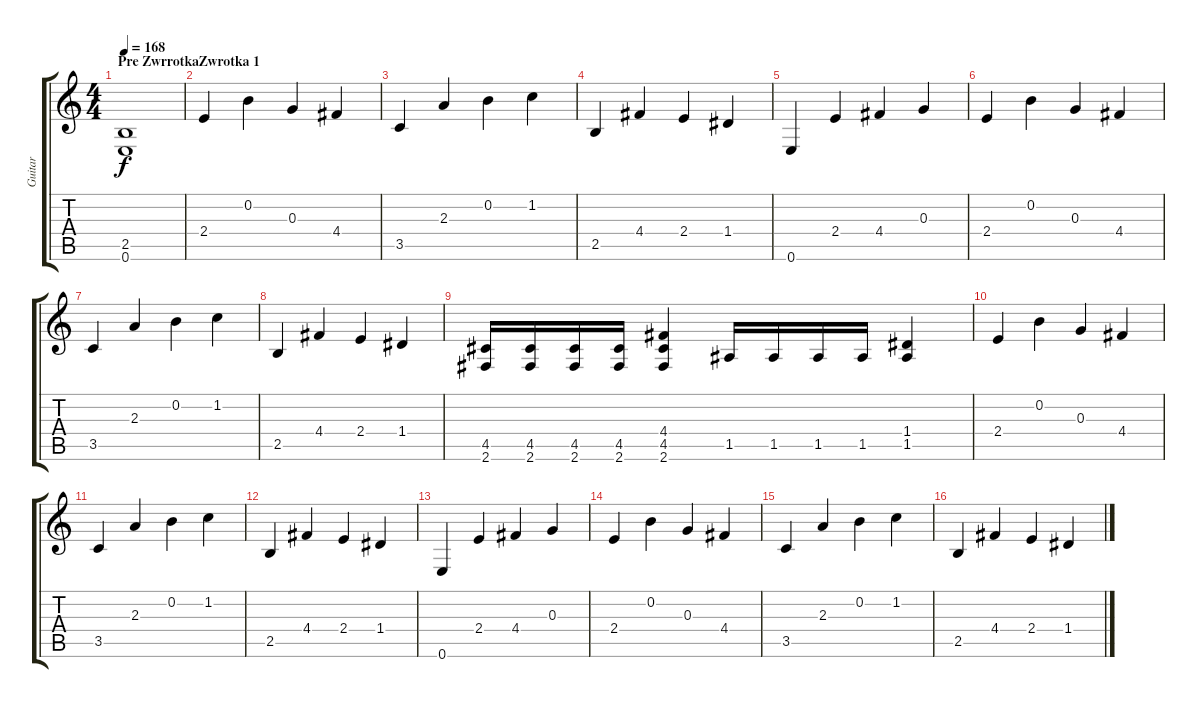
\track ("Guitar " "Guitar ") {instrument overdrivenguitar}
\staff {score tabs}
\tuning (E4 B3 G3 D3 A2 E2) {hide}
\ts (4 4)
\section ("" "Pre Zwrrotka")
\tempo 168
\clef g2
\ks c
(2.5 0.6).1{dy f} |
\section ("" "Zwrotka 1")
2.4.4 0.2.4 0.3.4 4.4.4 |
3.5.4 2.3.4 0.2.4 1.2.4 |
2.5.4 4.4.4 2.4.4 1.4.4 |
0.6.4 2.4.4 4.4.4 0.3.4 |
2.4.4 0.2.4 0.3.4 4.4.4 |
3.5.4 2.3.4 0.2.4 1.2.4 |
2.5.4 4.4.4 2.4.4 1.4.4 |
(4.5 2.6).16 (4.5 2.6).16 (4.5 2.6).16 (4.5 2.6).16 (4.4 4.5 2.6).4 1.5.16 1.5.16 1.5.16 1.5.16 (1.4 1.5).4 |
2.4.4 0.2.4 0.3.4 4.4.4 |
3.5.4 2.3.4 0.2.4 1.2.4 |
2.5.4 4.4.4 2.4.4 1.4.4 |
0.6.4 2.4.4 4.4.4 0.3.4 |
2.4.4 0.2.4 0.3.4 4.4.4 |
3.5.4 2.3.4 0.2.4 1.2.4 |
2.5.4 4.4.4 2.4.4 1.4.4
